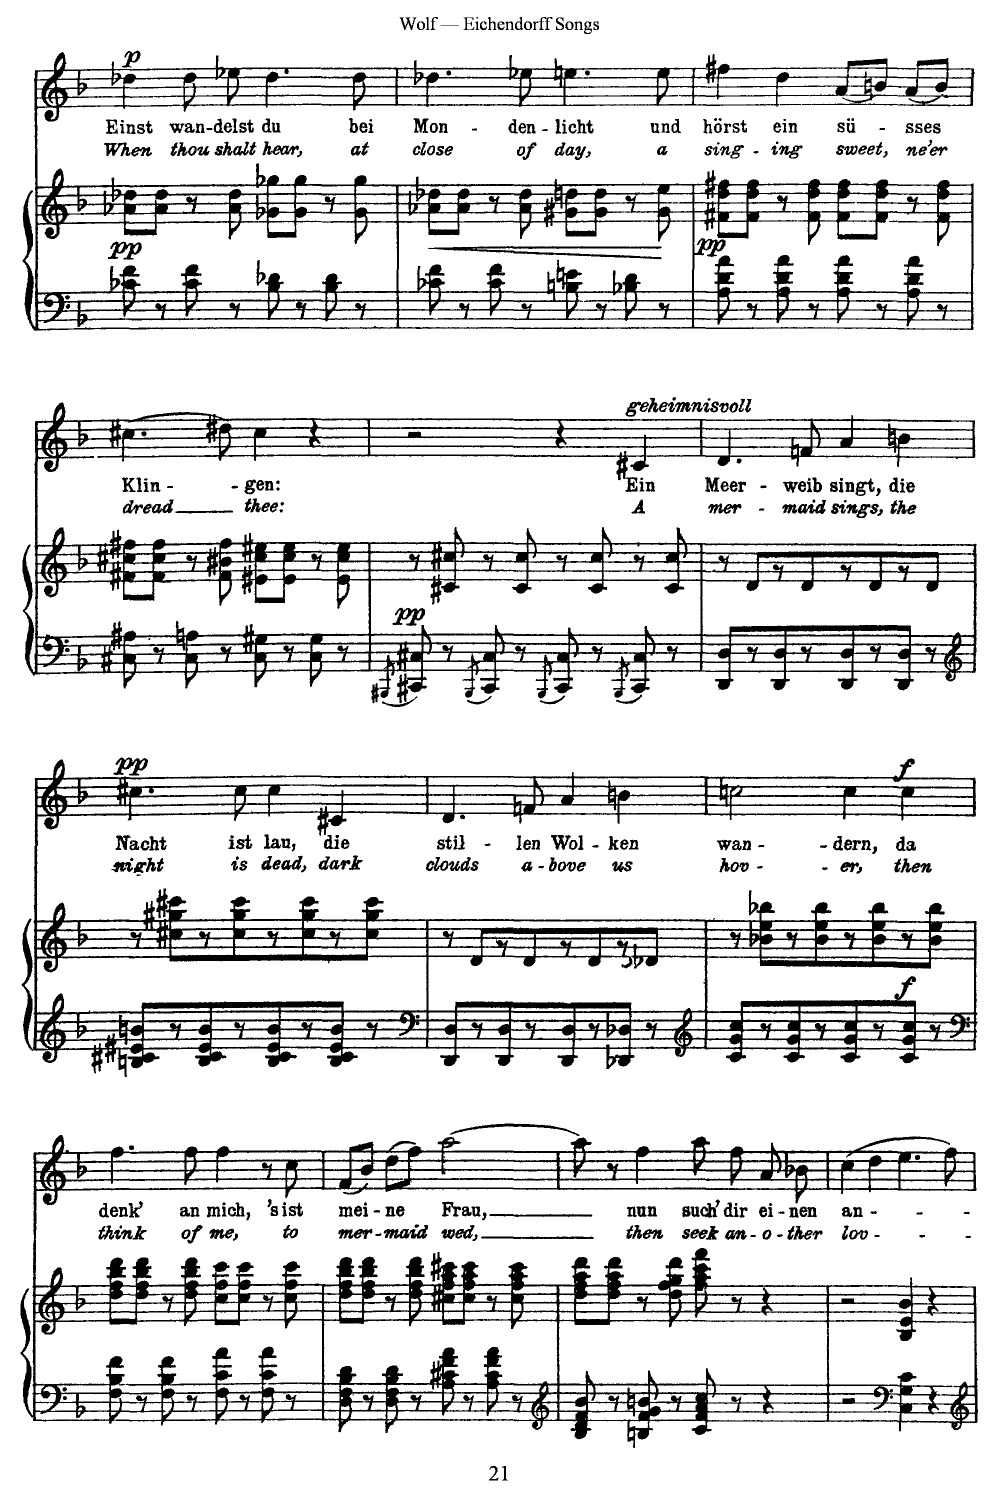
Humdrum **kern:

**kern	**kern	**dynam	**kern	**text	**text	**dynam
*part2	*part2	*part2	*part1	*part1	*part1	*part1
*staff3	*staff2	*staff2/3	*staff1	*staff1	*staff1	*staff1
*I"Piano	*	*	*I"Voice	*	*	*
*I'Pno	*	*	*	*	*	*
*clefF4	*clefG2	*	*clefG2	*	*	*
*k[b-]	*k[b-]	*	*k[b-]	*	*	*
*M4/4	*M4/4	*	*M4/4	*	*	*
=9	=9	=9	=9	=9	=9	=9
!	!	!LO:DY:b	!	!	!	!LO:DY:a
8c-X\ 8f\	8a-X\ 8dd-X\L	pp	4dd-X\	Einst	When	p
8r	8a-\ 8dd-\J	.	.	.	.	.
8c-\ 8f\	8r	.	8dd-\	wan-	thou	.
8r	8a-\ 8dd-\	.	8ee-X\	-delst	shalt	.
8B-\ 8d-X\	8g-X\ 8gg-X\L	.	4.dd-\	du	hear,	.
8r	8g-\ 8gg-\J	.	.	.	.	.
8B-\ 8d-\	8r	.	.	.	.	.
8r	8g-\ 8gg-\	.	8dd-\	bei	at	.
=10	=10	=10	=10	=10	=10	=10
!	!	!LO:HP:b	!	!	!	!
8c-X\ 8f\	8a-X\ 8dd-X\L	<	4.dd-X\	Mon-	close	.
8r	8a-\ 8dd-\J	.	.	.	.	.
8c-\ 8f\	8r	.	.	.	.	.
8r	8a-\ 8dd-\	.	8ee-X\	-den-	of	.
8Bn\ 8en\	8g#X\ 8ddn\L	.	4.een\	-licht	day,	.
8r	8g#\ 8dd\J	.	.	.	.	.
8B-X\ 8d\	8r	.	.	.	.	.
8r	8g#\ 8ee\	[	8ee\	und	a	.
=11	=11	=11	=11	=11	=11	=11
!	!	!LO:DY:b	!	!	!	!
8A\ 8d\ 8a\	8f#X\ 8dd\ 8ff#X\L	pp	4ff#X\	hörst	sing-	.
8r	8f#\ 8dd\ 8ff#\J	.	.	.	.	.
8A\ 8d\ 8a\	8r	.	4dd\	ein	-ing	.
8r	8f#\ 8dd\ 8ff#\	.	.	.	.	.
8A\ 8d\ 8a\	8f#\ 8dd\ 8ff#\L	.	(8a/L	sü-	sweet,	.
8r	8f#\ 8dd\ 8ff#\J	.	8bn/J)	.	.	.
8A\ 8d\ 8a\	8r	.	(8a/L	-sses	ne’er	.
8r	8f#\ 8dd\ 8ff#\	.	8b/J)	.	.	.
=12	=12	=12	=12	=12	=12	=12
8C#X\ 8A#X\	8f#X\ 8cc#X\ 8ff#X\L	.	(4.cc#X\	Klin-	dread	.
8r	8f#\ 8cc#\ 8ff#\J	.	.	.	.	.
8C#\ 8An\	8r	.	.	.	.	.
8ryy	8f#\ 8b#X\ 8ff#\	.	8dd#X\)	.	.	.
8C#\ 8G#X\	8e#X\ 8cc#\ 8ee#X\L	.	4cc#\	-gen:	thee:	.
8r	8e#\ 8cc#\ 8ee#\J	.	.	.	.	.
8C#\ 8G#\	8r	.	4r	.	.	.
8r	8e#\ 8cc#\ 8ee#\	.	.	.	.	.
=13	=13	=13	=13	=13	=13	=13
8qBBB#X/	.	.	.	.	.	.
!	!	!LO:DY:b	!	!	!	!
8CC#X/ 8C#X/	8r	pp	2r	.	.	.
8r	8c#X/ 8cc#X/	.	.	.	.	.
8qBBB#X/	.	.	.	.	.	.
8CC#/ 8C#/	8r	.	.	.	.	.
8r	8c#/ 8cc#/	.	.	.	.	.
8qBBB#X/	.	.	.	.	.	.
8CC#/ 8C#/	8r	.	4r	.	.	.
8r	8c#/ 8cc#/	.	.	.	.	.
8qBBB#X/	.	.	.	.	.	.
!	!	!	!LO:TX:i:t=geheimnisvoll	!	!	!
8CC#/ 8C#/	8r	.	4c#X/	Ein	A	.
8r	8c#/ 8cc#/	.	.	.	.	.
=14	=14	=14	=14	=14	=14	=14
8DD/ 8D/L	8r	.	4.d/	Meer-	mer-	.
8r	8d/L	.	.	.	.	.
8DD/ 8D/	8r	.	.	.	.	.
8r	8d/	.	8fn/	-weib	-maid	.
8DD/ 8D/	8r	.	4a/	singt,	sings,	.
8r	8d/	.	.	.	.	.
8DD/ 8D/J	8r	.	4bn\	die	the	.
8r	8d/J	.	.	.	.	.
=15	=15	=15	=15	=15	=15	=15
*clefG2	*	*	*	*	*	*
!	!	!	!	!	!	!LO:DY:a
8Bn/ 8c#X/ 8e#X/ 8bn/L	8r	.	4.cc#X\	Nacht	night	pp
8r	8cc#X\ 8gg#X\ 8ccc#X\L	.	.	.	.	.
8B/ 8c#/ 8e#/ 8b/	8r	.	.	.	.	.
8r	8cc#\ 8gg#\ 8ccc#\	.	8cc#\	ist	is	.
8B/ 8c#/ 8e#/ 8b/	8r	.	4cc#\	lau,	dead,	.
8r	8cc#\ 8gg#\ 8ccc#\	.	.	.	.	.
8B/ 8c#/ 8e#/ 8b/J	8r	.	4c#X/	die	dark	.
8r	8cc#\ 8gg#\ 8ccc#\J	.	.	.	.	.
=16	=16	=16	=16	=16	=16	=16
*clefF4	*	*	*	*	*	*
8DD/ 8D/L	8r	.	4.d/	stil-	clouds	.
8r	8d/L	.	.	.	.	.
8DD/ 8D/	8r	.	.	.	.	.
8r	8d/	.	8fn/	-len	a-	.
8DD/ 8D/	8r	.	4a/	Wol-	-bove	.
8r	8d/	.	.	.	.	.
8DD-X/ 8D-X/J	8r	.	4bn\	-ken	us	.
8r	8d-X/J	.	.	.	.	.
=17	=17	=17	=17	=17	=17	=17
*clefG2	*	*	*	*	*	*
8c/ 8g/ 8cc/L	8r	.	2ccn\	wan-	hov-	.
8r	8b-X\ 8ee\ 8bb-X\L	.	.	.	.	.
8c/ 8g/ 8cc/	8r	.	.	.	.	.
8r	8b-\ 8ee\ 8bb-\	.	.	.	.	.
8c/ 8g/ 8cc/	8r	.	4cc\	-dern,	-er,	.
8r	8b-\ 8ee\ 8bb-\	.	.	.	.	.
!	!	!LO:DY:b	!	!	!	!LO:DY:a
8c/ 8g/ 8cc/J	8r	f	4cc\	da	then	f
8r	8b-\ 8ee\ 8bb-\J	.	.	.	.	.
=18	=18	=18	=18	=18	=18	=18
*clefF4	*	*	*	*	*	*
8F\ 8B-\ 8f\	8dd\ 8ff\ 8bb-\ 8ddd\L	.	4.ff\	denk’	think	.
8r	8dd\ 8ff\ 8bb-\ 8ddd\J	.	.	.	.	.
8F\ 8B-\ 8f\	8r	.	.	.	.	.
8r	8dd\ 8ff\ 8bb-\ 8ddd\	.	8ff\	an	of	.
8F\ 8c\ 8a\	8cc\ 8ff\ 8ccc\L	.	4ff\	mich,	me,	.
8r	8cc\ 8ff\ 8ccc\J	.	.	.	.	.
8F\ 8c\ 8a\	8r	.	8r	.	.	.
8r	8cc\ 8ff\ 8ccc\	.	8cc\	’s ist	to	.
=19	=19	=19	=19	=19	=19	=19
8D\ 8F\ 8B-\ 8d\	8dd\ 8ff\ 8bb-\ 8ddd\L	.	(8f/L	mei-	mer-	.
8r	8dd\ 8ff\ 8bb-\ 8ddd\J	.	8b-/J)	.	.	.
8D\ 8F\ 8B-\ 8d\	8r	.	(8dd\L	-ne	-maid	.
8r	8dd\ 8ff\ 8bb-\ 8ddd\	.	8ff\J)	.	.	.
8A\ 8c#X\ 8f\ 8a\	8cc#X\ 8ff\ 8aa\ 8ccc#X\L	.	[2aa\	Frau,	wed,	.
8r	8cc#\ 8ff\ 8aa\ 8ccc#\J	.	.	.	.	.
8A\ 8c#\ 8f\ 8a\	8r	.	.	.	.	.
8r	8cc#\ 8ff\ 8aa\ 8ccc#\	.	.	.	.	.
=20	=20	=20	=20	=20	=20	=20
*clefG2	*	*	*	*	*	*
8B-/ 8d/ 8f/ 8b-/	8dd\ 8ff\ 8aa\ 8ddd\L	.	8aa\]	.	.	.
8r	8dd\ 8ff\ 8aa\ 8ddd\J	.	8r	.	.	.
8Bn/ 8f/ 8g/ 8bn/	8r	.	4ff\	nun	then	.
8r	8dd\ 8ff\ 8gg\ 8ddd\	.	.	.	.	.
8c/ 8f/ 8a/ 8cc/	8ff\ 8aa\ 8ccc\ 8fff\	.	8aa\	such’	seek	.
8r	8r	.	8ff\	dir	an-	.
4r	4r	.	8a/	ei-	-o-	.
.	.	.	8b-X\	-nen	-ther	.
=21	=21	=21	=21	=21	=21	=21
2r	2r	.	(4cc\	an-	lov-	.
.	.	.	4dd\	.	.	.
*clefF4	*	*	*	*	*	*
4C\ 4G\ 4c\	4B-/ 4e/ 4b-/	.	4.ee\	.	.	.
4r	4r	.	.	.	.	.
.	.	.	8ff\)	.	.	.
=	=	=	=	=	=	=
*-	*-	*-	*-	*-	*-	*-
